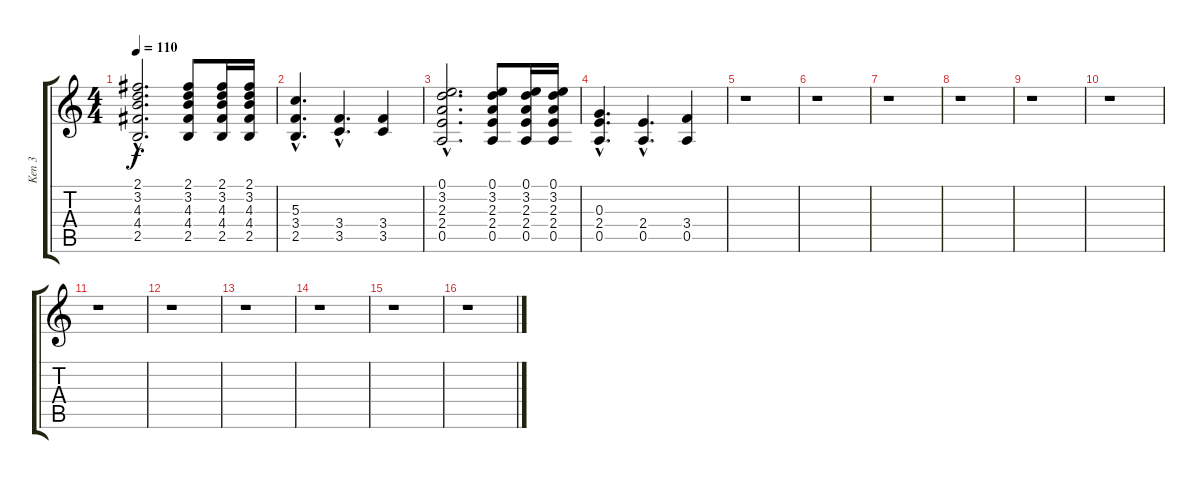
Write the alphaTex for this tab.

\track ("Ken 3" "Ken 3") {instrument distortionguitar}
\staff {score tabs}
\tuning (E4 B3 G3 D3 A2 E2) {hide}
\ts (4 4)
\tempo 110
\clef g2
\ks c
(2.1{hac} 3.2{hac} 4.3{hac} 4.4{hac} 2.5{hac}).2{d dy f} (2.1 3.2 4.3 4.4 2.5).8 (2.1 3.2 4.3 4.4 2.5).16 (2.1 3.2 4.3 4.4 2.5).16 |
(5.3{hac} 3.4{hac} 2.5{hac}).4{d} (3.4{hac} 3.5{hac}).4{d} (3.4 3.5).4 |
(0.1{hac} 3.2{hac} 2.3{hac} 2.4{hac} 0.5{hac}).2{d} (0.1 3.2 2.3 2.4 0.5).8 (0.1 3.2 2.3 2.4 0.5).16 (0.1 3.2 2.3 2.4 0.5).16 |
(0.3{hac} 2.4{hac} 0.5{hac}).4{d} (2.4{hac} 0.5{hac}).4{d} (3.4 0.5).4 |
r.1 |
r.1 |
r.1 |
r.1 |
r.1 |
r.1 |
r.1 |
r.1 |
r.1 |
r.1 |
r.1 |
r.1
